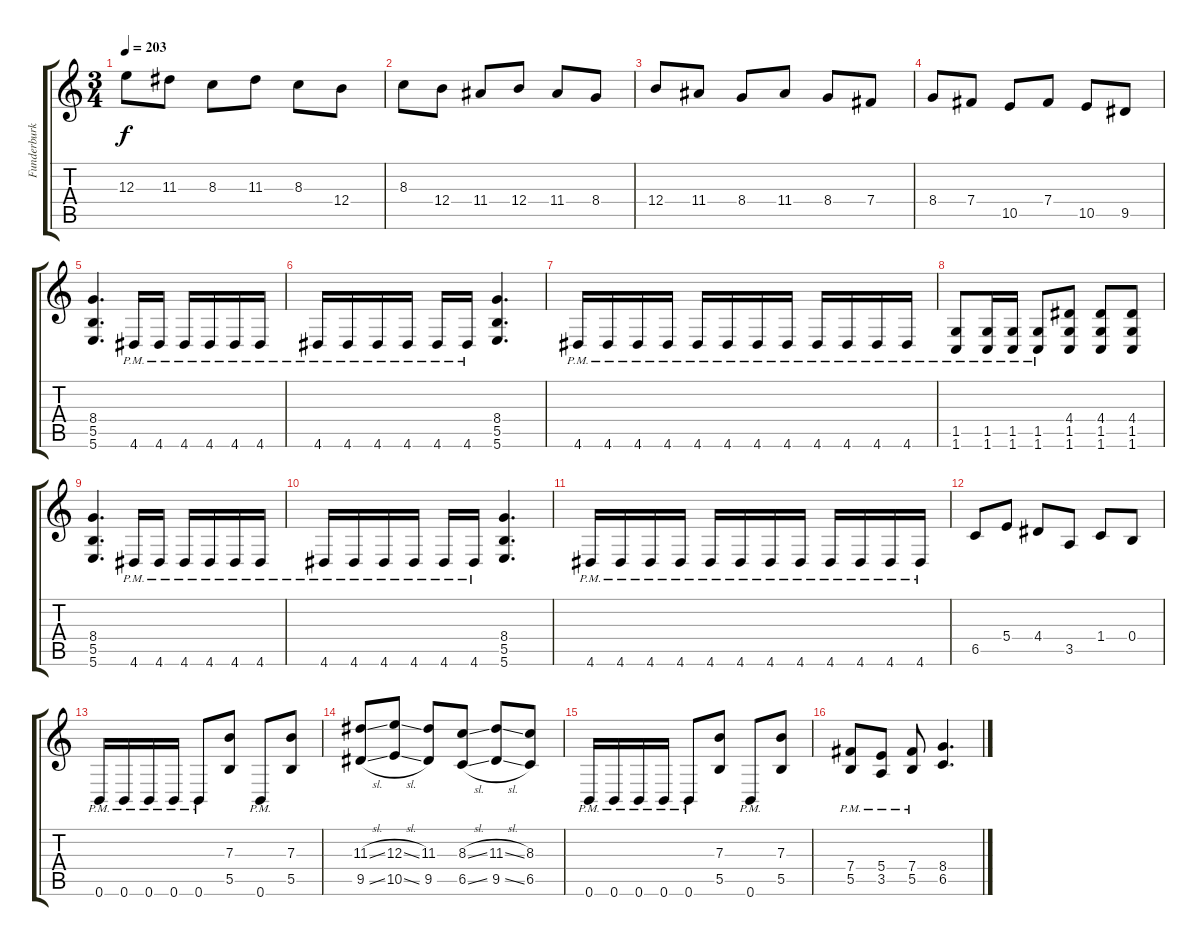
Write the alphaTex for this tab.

\track ("Funderburk Rhythm" "Funderburk") {instrument overdrivenguitar}
\staff {score tabs}
\tuning (Db4 Ab3 E3 B2 Gb2 B1) {hide}
\ts (3 4)
\tempo 203
\clef g2
\ks c
12.3.8{dy f} 11.3.8 8.3.8 11.3.8 8.3.8 12.4.8 |
8.3.8 12.4.8 11.4.8 12.4.8 11.4.8 8.4.8 |
12.4.8 11.4.8 8.4.8 11.4.8 8.4.8 7.4.8 |
8.4.8 7.4.8 10.5.8 7.4.8 10.5.8 9.5.8 |
(8.4 5.5 5.6).4{d} 4.6{pm}.16 4.6{pm}.16 4.6{pm}.16 4.6{pm}.16 4.6{pm}.16 4.6{pm}.16 |
4.6{pm}.16 4.6{pm}.16 4.6{pm}.16 4.6{pm}.16 4.6{pm}.16 4.6{pm}.16 (8.4 5.5 5.6).4{d} |
4.6{pm}.16 4.6{pm}.16 4.6{pm}.16 4.6{pm}.16 4.6{pm}.16 4.6{pm}.16 4.6{pm}.16 4.6{pm}.16 4.6{pm}.16 4.6{pm}.16 4.6{pm}.16 4.6{pm}.16 |
(1.5{pm} 1.6{pm}).8 (1.5{pm} 1.6{pm}).16 (1.5{pm} 1.6{pm}).16 (1.5{pm} 1.6{pm}).8 (4.4 1.5 1.6).8 (4.4 1.5 1.6).8 (4.4 1.5 1.6).8 |
(8.4 5.5 5.6).4{d} 4.6{pm}.16 4.6{pm}.16 4.6{pm}.16 4.6{pm}.16 4.6{pm}.16 4.6{pm}.16 |
4.6{pm}.16 4.6{pm}.16 4.6{pm}.16 4.6{pm}.16 4.6{pm}.16 4.6{pm}.16 (8.4 5.5 5.6).4{d} |
4.6{pm}.16 4.6{pm}.16 4.6{pm}.16 4.6{pm}.16 4.6{pm}.16 4.6{pm}.16 4.6{pm}.16 4.6{pm}.16 4.6{pm}.16 4.6{pm}.16 4.6{pm}.16 4.6{pm}.16 |
6.5.8 5.4.8 4.4.8 3.5.8 1.4.8 0.4.8 |
0.6{pm}.16 0.6{pm}.16 0.6{pm}.16 0.6{pm}.16 0.6{pm}.8 (7.3 5.5).8 0.6{pm}.8 (7.3 5.5).8 |
(11.3{sl} 9.5{sl}).8 (12.3{sl} 10.5{sl}).8 (11.3 9.5).8 (8.3{sl} 6.5{sl}).8 (11.3{sl} 9.5{sl}).8 (8.3 6.5).8 |
0.6{pm}.16 0.6{pm}.16 0.6{pm}.16 0.6{pm}.16 0.6{pm}.8 (7.3 5.5).8 0.6{pm}.8 (7.3 5.5).8 |
(7.4{pm} 5.5{pm}).8 (5.4{pm} 3.5{pm}).8 (7.4{pm} 5.5{pm}).8 (8.4 6.5).4{d}
